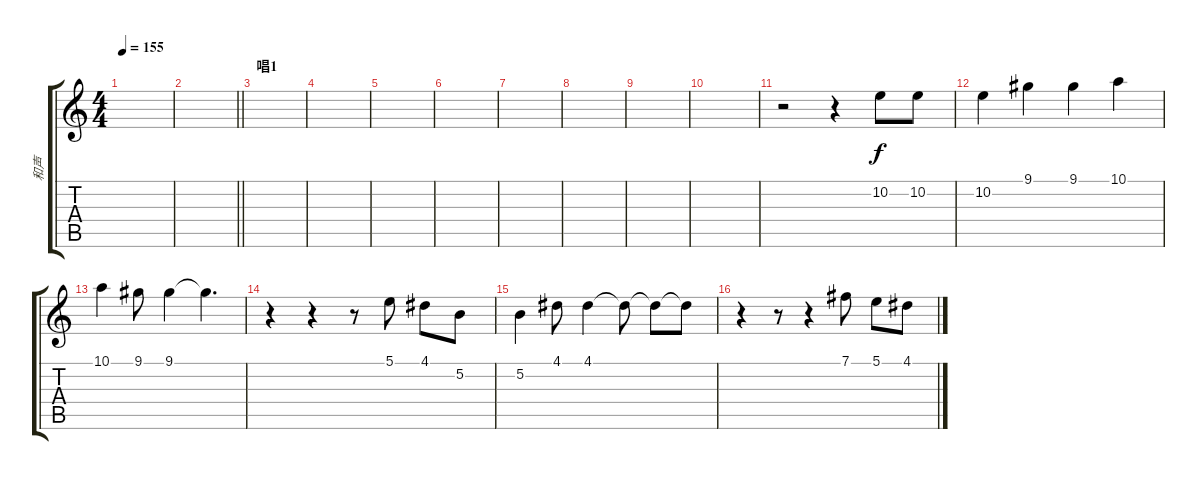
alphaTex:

\track ("和声" "和声") {instrument lead2sawtooth}
\staff {score tabs}
\tuning (B4 Gb4 D4 A3 E3 B2) {hide}
\ts (4 4)
\tempo 155
\clef g2
\ks c
|
\barLineRight lightlight
|
\section ("" "唱1")
|
|
|
|
|
|
|
|
r.2 r.4 10.2.8 10.2.8 |
10.2.4 9.1.4 9.1.4 10.1.4 |
10.1.4 9.1.8 9.1.4 9.1{t}.4{d} |
r.4 r.4 r.8 5.1.8 4.1.8 5.2.8 |
5.2.4 4.1.8 4.1.4 4.1{t}.8 4.1{t}.8 4.1{t}.8 |
r.4 r.8 r.4 7.1.8 5.1.8 4.1.8
